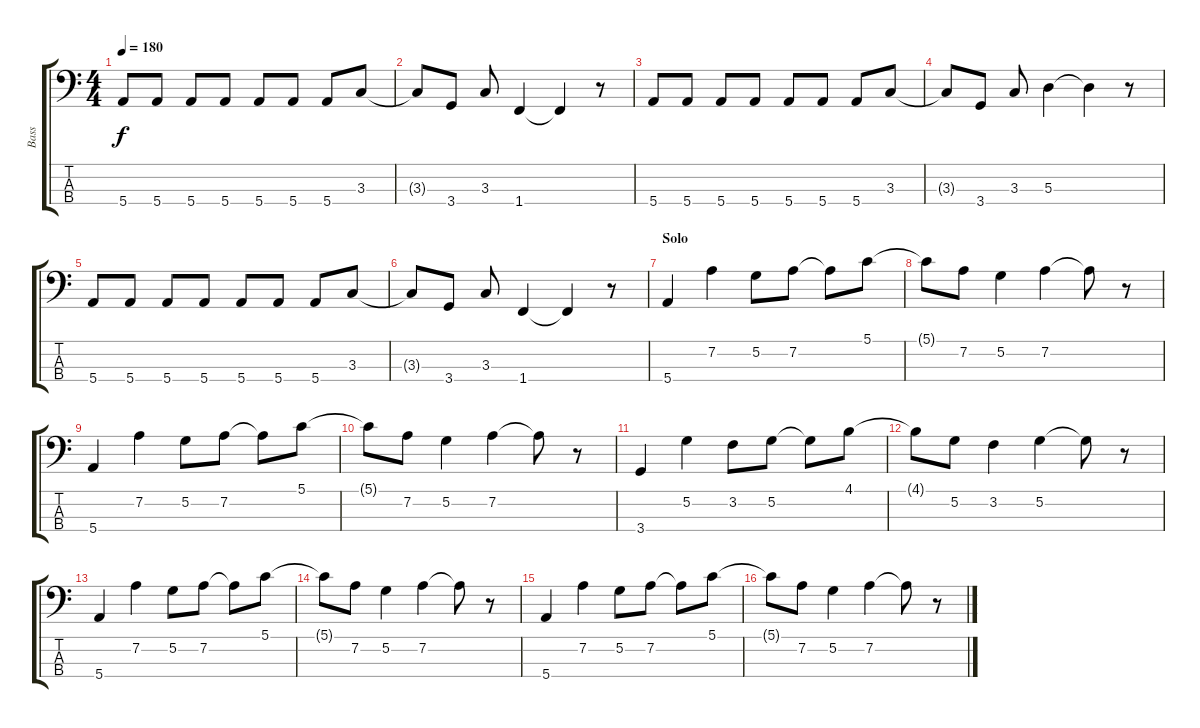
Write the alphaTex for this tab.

\track ("Bass" "Bass") {instrument electricbassfinger}
\staff {score tabs}
\tuning (G2 D2 A1 E1) {hide}
\ts (4 4)
\tempo 180
\clef f4
\ks c
5.4.8{dy f} 5.4.8 5.4.8 5.4.8 5.4.8 5.4.8 5.4.8 3.3.8 |
3.3{t}.8 3.4.8 3.3.8 1.4.4 1.4{t}.4 r.8 |
5.4.8 5.4.8 5.4.8 5.4.8 5.4.8 5.4.8 5.4.8 3.3.8 |
3.3{t}.8 3.4.8 3.3.8 5.3.4 5.3{t}.4 r.8 |
5.4.8 5.4.8 5.4.8 5.4.8 5.4.8 5.4.8 5.4.8 3.3.8 |
3.3{t}.8 3.4.8 3.3.8 1.4.4 1.4{t}.4 r.8 |
\section ("" "Solo")
5.4.4{volume 12 instrument electricbassfinger} 7.2.4 5.2.8 7.2.8 7.2{t}.8 5.1.8 |
5.1{t}.8 7.2.8 5.2.4 7.2.4 7.2{t}.8 r.8 |
5.4.4 7.2.4 5.2.8 7.2.8 7.2{t}.8 5.1.8 |
5.1{t}.8 7.2.8 5.2.4 7.2.4 7.2{t}.8 r.8 |
3.4.4 5.2.4 3.2.8 5.2.8 5.2{t}.8 4.1.8 |
4.1{t}.8 5.2.8 3.2.4 5.2.4 5.2{t}.8 r.8 |
5.4.4 7.2.4 5.2.8 7.2.8 7.2{t}.8 5.1.8 |
5.1{t}.8 7.2.8 5.2.4 7.2.4 7.2{t}.8 r.8 |
5.4.4 7.2.4 5.2.8 7.2.8 7.2{t}.8 5.1.8 |
5.1{t}.8 7.2.8 5.2.4 7.2.4 7.2{t}.8 r.8
